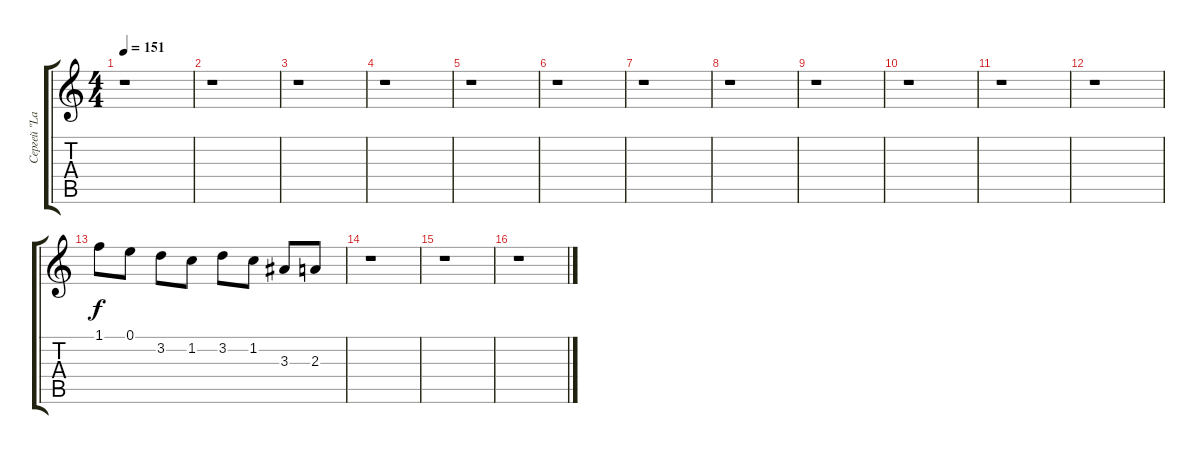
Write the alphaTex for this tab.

\track ("Сергей \"Lazar\"" "Сергей \"La") {instrument distortionguitar}
\staff {score tabs}
\tuning (E4 B3 G3 D3 A2 E2) {hide}
\ts (4 4)
\tempo 151
\clef g2
\ks c
r.1{dy f} |
r.1 |
r.1 |
r.1 |
r.1 |
r.1 |
r.1 |
r.1 |
r.1 |
r.1 |
r.1 |
r.1 |
1.1.8 0.1.8 3.2.8 1.2.8 3.2.8 1.2.8 3.3.8 2.3.8 |
r.1 |
r.1 |
r.1
